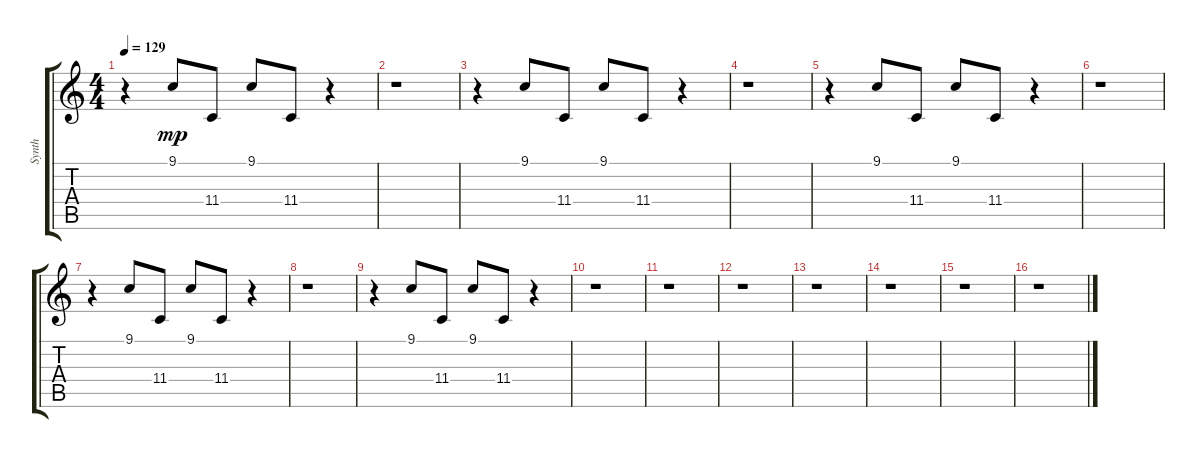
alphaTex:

\track ("Synth" "Synth") {instrument lead2sawtooth}
\staff {score tabs}
\tuning (Eb4 Bb3 Gb3 Db3 Ab2 Eb2) {hide}
\ts (4 4)
\tempo 129
\clef g2
\ks c
r.4{dy mp} 9.1.8 11.4.8 9.1.8 11.4.8 r.4 |
r.1 |
r.4 9.1.8 11.4.8 9.1.8 11.4.8 r.4 |
r.1 |
r.4 9.1.8 11.4.8 9.1.8 11.4.8 r.4 |
r.1 |
r.4 9.1.8 11.4.8 9.1.8 11.4.8 r.4 |
r.1 |
r.4 9.1.8 11.4.8 9.1.8 11.4.8 r.4 |
r.1 |
r.1 |
r.1 |
r.1 |
r.1 |
r.1 |
r.1
